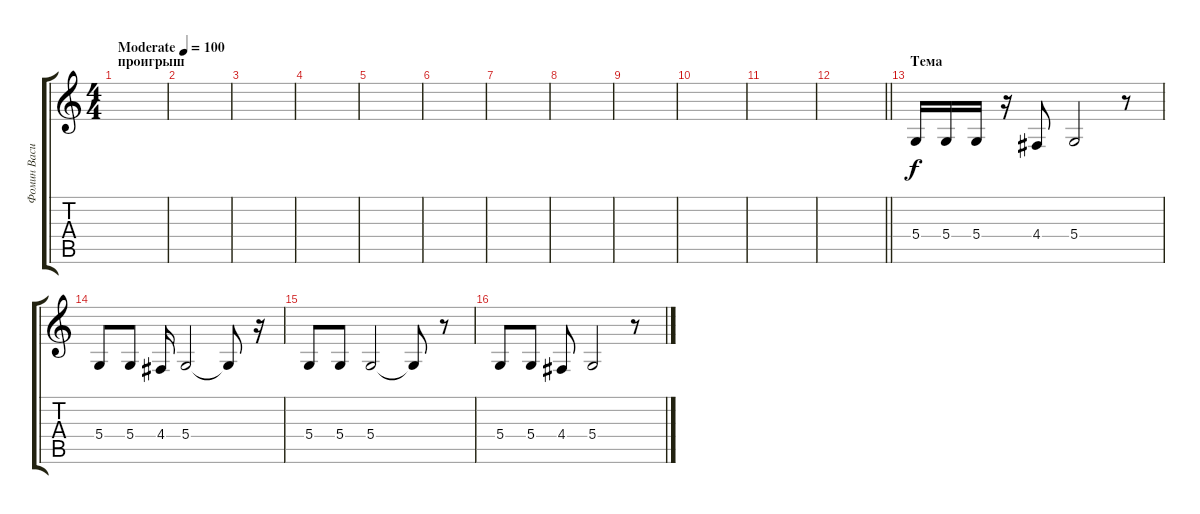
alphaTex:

\track ("Фомин Василий - вокал" "Фомин Васи") {instrument lead1square}
\staff {score tabs}
\tuning (E4 B3 G3 D3 A2 E2) {hide}
\ts (4 4)
\section ("" "проигрыш")
\tempo (100 "Moderate")
\clef g2
\ks c
|
|
|
|
|
|
|
|
|
|
|
\barLineRight lightlight
|
\section ("" "Тема")
5.4.16 5.4.16 5.4.16 r.16 4.4.8 5.4.2 r.8 |
5.4.8 5.4.8 4.4.16 5.4.2 5.4{t}.8 r.16 |
5.4.8 5.4.8 5.4.2 5.4{t}.8 r.8 |
5.4.8 5.4.8 4.4.8 5.4.2 r.8
